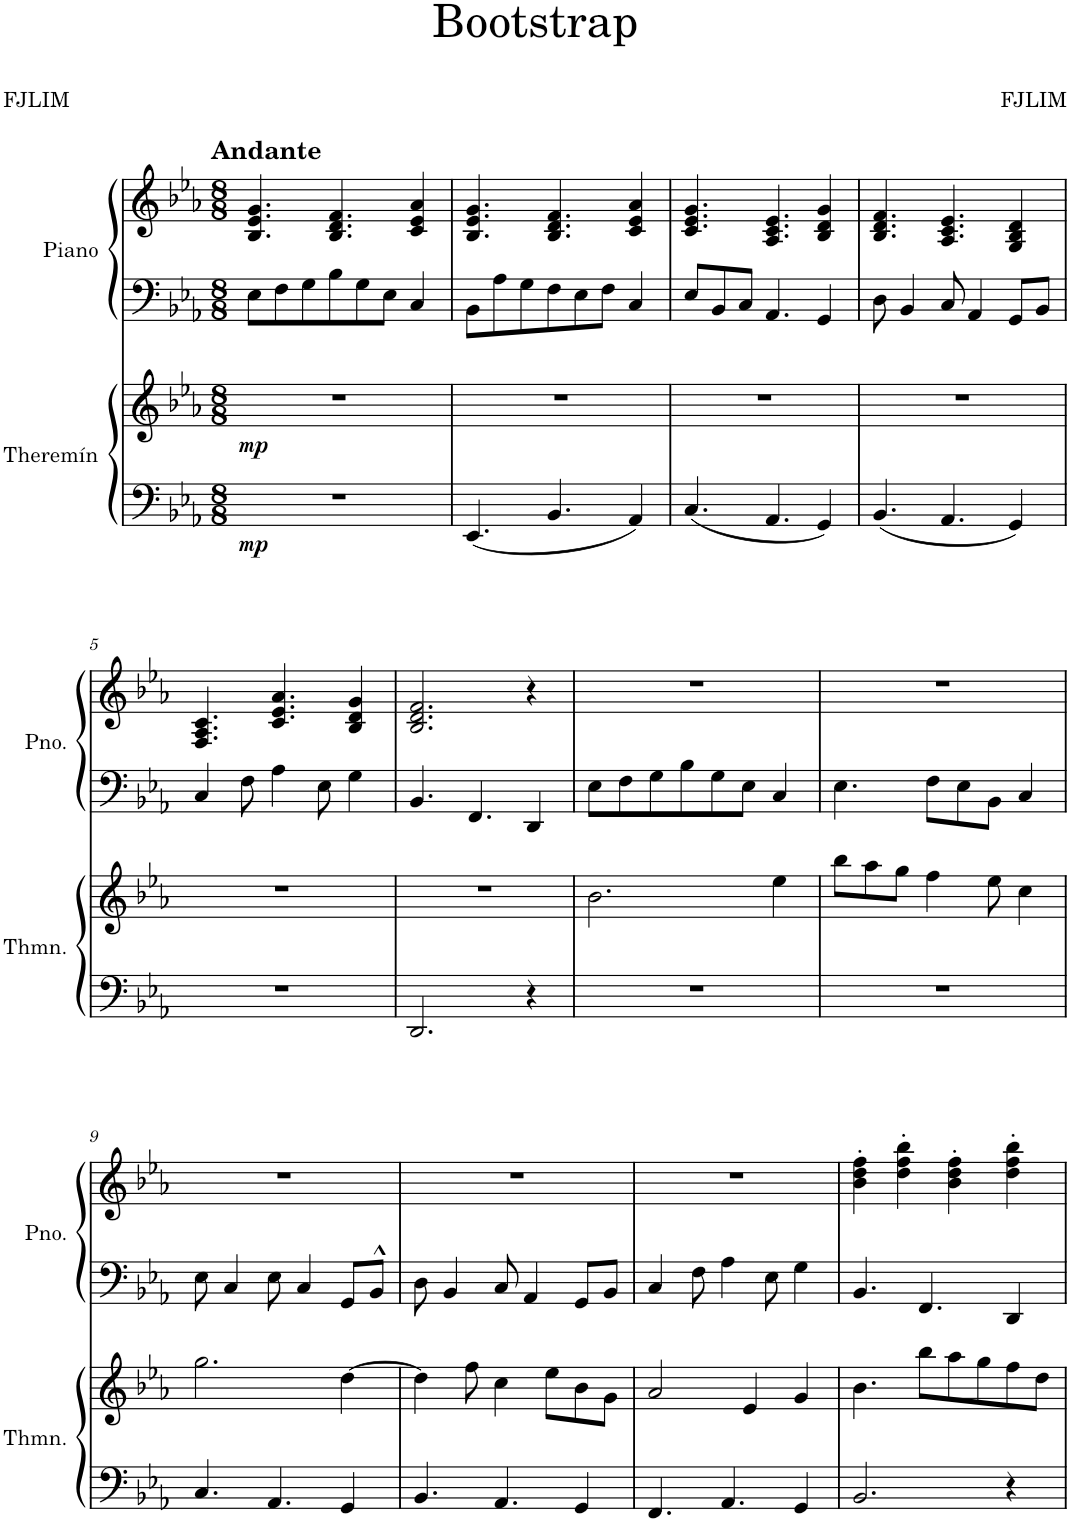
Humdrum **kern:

**kern	**kern	**dynam	**kern	**kern
*part2	*part2	*part2	*part1	*part1
*staff4	*staff3	*staff3/4	*staff2	*staff1
*I"Theremín	*	*	*I"Piano	*
*I'Thmn.	*	*	*I'Pno.	*
*clefF4	*clefG2	*	*clefF4	*clefG2
*k[b-e-a-]	*k[b-e-a-]	*	*k[b-e-a-]	*k[b-e-a-]
*M8/8	*M8/8	*	*M8/8	*M8/8
=1	=1	=1	=1	=1
!	!	!	!	!LO:TX:a:B:t=Andante
!	!	!LO:DY:b=2	!	!
!	!	!LO:DY:n=1:b	!	!
1r	1r	mp mp	8E-\L	4.B-/ 4.e-/ 4.g/
.	.	.	8F\	.
.	.	.	8G\	.
.	.	.	8B-\	4.B-/ 4.d/ 4.f/
.	.	.	8G\	.
.	.	.	8E-\J	.
.	.	.	4C/	4c/ 4e-/ 4a-/
=2	=2	=2	=2	=2
4.EE-/	1r	.	8BB-\L	4.B-/ 4.e-/ 4.g/
.	.	.	8A-\	.
.	.	.	8G\	.
4.BB-/	.	.	8F\	4.B-/ 4.d/ 4.f/
.	.	.	8E-\	.
.	.	.	8F\J	.
4AA-/	.	.	4C/	4c/ 4e-/ 4a-/
=3	=3	=3	=3	=3
4.C/	1r	.	8E-/L	4.c/ 4.e-/ 4.g/
.	.	.	8BB-/	.
.	.	.	8C/J	.
4.AA-/	.	.	4.AA-/	4.A-/ 4.c/ 4.e-/
4GG/	.	.	4GG/	4B-/ 4d/ 4g/
=4	=4	=4	=4	=4
4.BB-/	1r	.	8D\	4.B-/ 4.d/ 4.f/
.	.	.	4BB-/	.
4.AA-/	.	.	8C/	4.A-/ 4.c/ 4.e-/
.	.	.	4AA-/	.
4GG/	.	.	8GG/L	4G/ 4B-/ 4d/
.	.	.	8BB-/J	.
!!LO:LB:g=z
=5	=5	=5	=5	=5
1r	1r	.	4C/	4.F/ 4.A-/ 4.c/
.	.	.	8F\	.
.	.	.	4A-\	4.c/ 4.e-/ 4.a-/
.	.	.	8E-\	.
.	.	.	4G\	4B-/ 4d/ 4g/
=6	=6	=6	=6	=6
2.DD/	1r	.	4.BB-/	2.B-/ 2.d/ 2.f/
.	.	.	4.FF/	.
4r	.	.	4DD/	4r
=7	=7	=7	=7	=7
1r	2.b-\	.	8E-\L	1r
.	.	.	8F\	.
.	.	.	8G\	.
.	.	.	8B-\	.
.	.	.	8G\	.
.	.	.	8E-\J	.
.	4ee-\	.	4C/	.
=8	=8	=8	=8	=8
1r	8bb-\L	.	4.E-\	1r
.	8aa-\	.	.	.
.	8gg\J	.	.	.
.	4ff\	.	8F\L	.
.	.	.	8E-\	.
.	8ee-\	.	8BB-\J	.
.	4cc\	.	4C/	.
!!LO:LB:g=z
=9	=9	=9	=9	=9
4.C/	2.gg\	.	8E-\	1r
.	.	.	4C/	.
4.AA-/	.	.	8E-\	.
.	.	.	4C/	.
4GG/	[4dd\	.	8GG/L	.
.	.	.	8BB-^^/J	.
=10	=10	=10	=10	=10
4.BB-/	4dd\]	.	8D\	1r
.	.	.	4BB-/	.
.	8ff\	.	.	.
4.AA-/	4cc\	.	8C/	.
.	.	.	4AA-/	.
.	8ee-\L	.	.	.
4GG/	8b-\	.	8GG/L	.
.	8g\J	.	8BB-/J	.
=11	=11	=11	=11	=11
4.FF/	2a-/	.	4C/	1r
.	.	.	8F\	.
4.AA-/	.	.	4A-\	.
.	4e-/	.	.	.
.	.	.	8E-\	.
4GG/	4g/	.	4G\	.
=12	=12	=12	=12	=12
2.BB-/	4.b-\	.	4.BB-/	4b-\' 4dd\' 4ff\'
.	.	.	.	4dd\' 4ff\' 4bb-\'
.	8bb-\L	.	4.FF/	.
.	8aa-\	.	.	4b-\' 4dd\' 4ff\'
.	8gg\	.	.	.
4r	8ff\	.	4DD/	4dd\' 4ff\' 4bb-\'
.	8dd\J	.	.	.
=	=	=	=	=
*-	*-	*-	*-	*-
